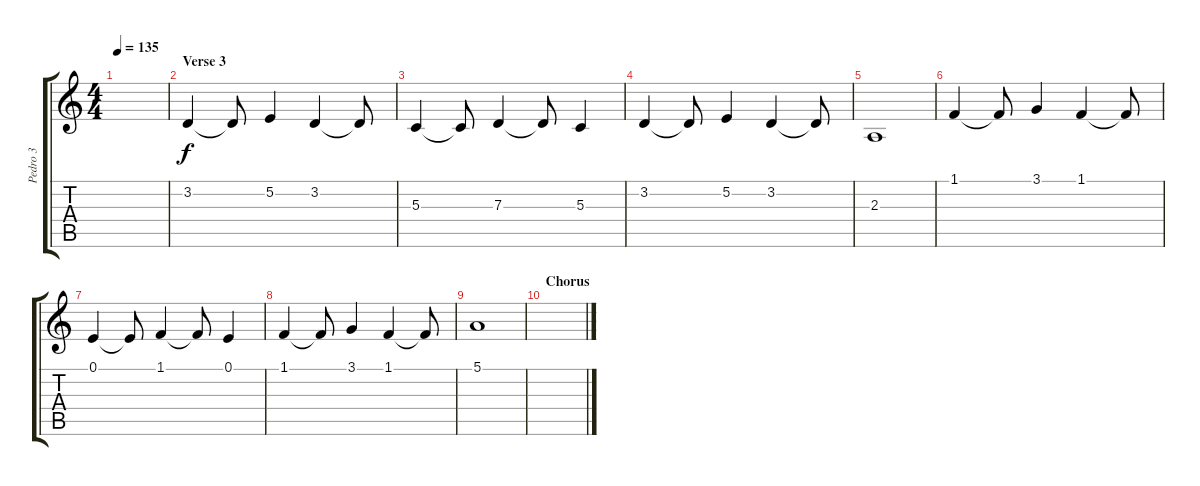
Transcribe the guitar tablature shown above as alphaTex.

\track ("Pedro 3" "Pedro 3") {instrument choiraahs}
\staff {score tabs}
\tuning (E4 B3 G3 D3 A2 E2) {hide}
\ts (4 4)
\tempo 135
\clef g2
\ks c
|
\section ("" "Verse 3")
3.2.4 3.2{t}.8 5.2.4 3.2.4 3.2{t}.8 |
5.3.4 5.3{t}.8 7.3.4 7.3{t}.8 5.3.4 |
3.2.4 3.2{t}.8 5.2.4 3.2.4 3.2{t}.8 |
2.3.1 |
1.1.4 1.1{t}.8 3.1.4 1.1.4 1.1{t}.8 |
0.1.4 0.1{t}.8 1.1.4 1.1{t}.8 0.1.4 |
1.1.4 1.1{t}.8 3.1.4 1.1.4 1.1{t}.8 |
5.1.1 |
\section ("" "Chorus")
